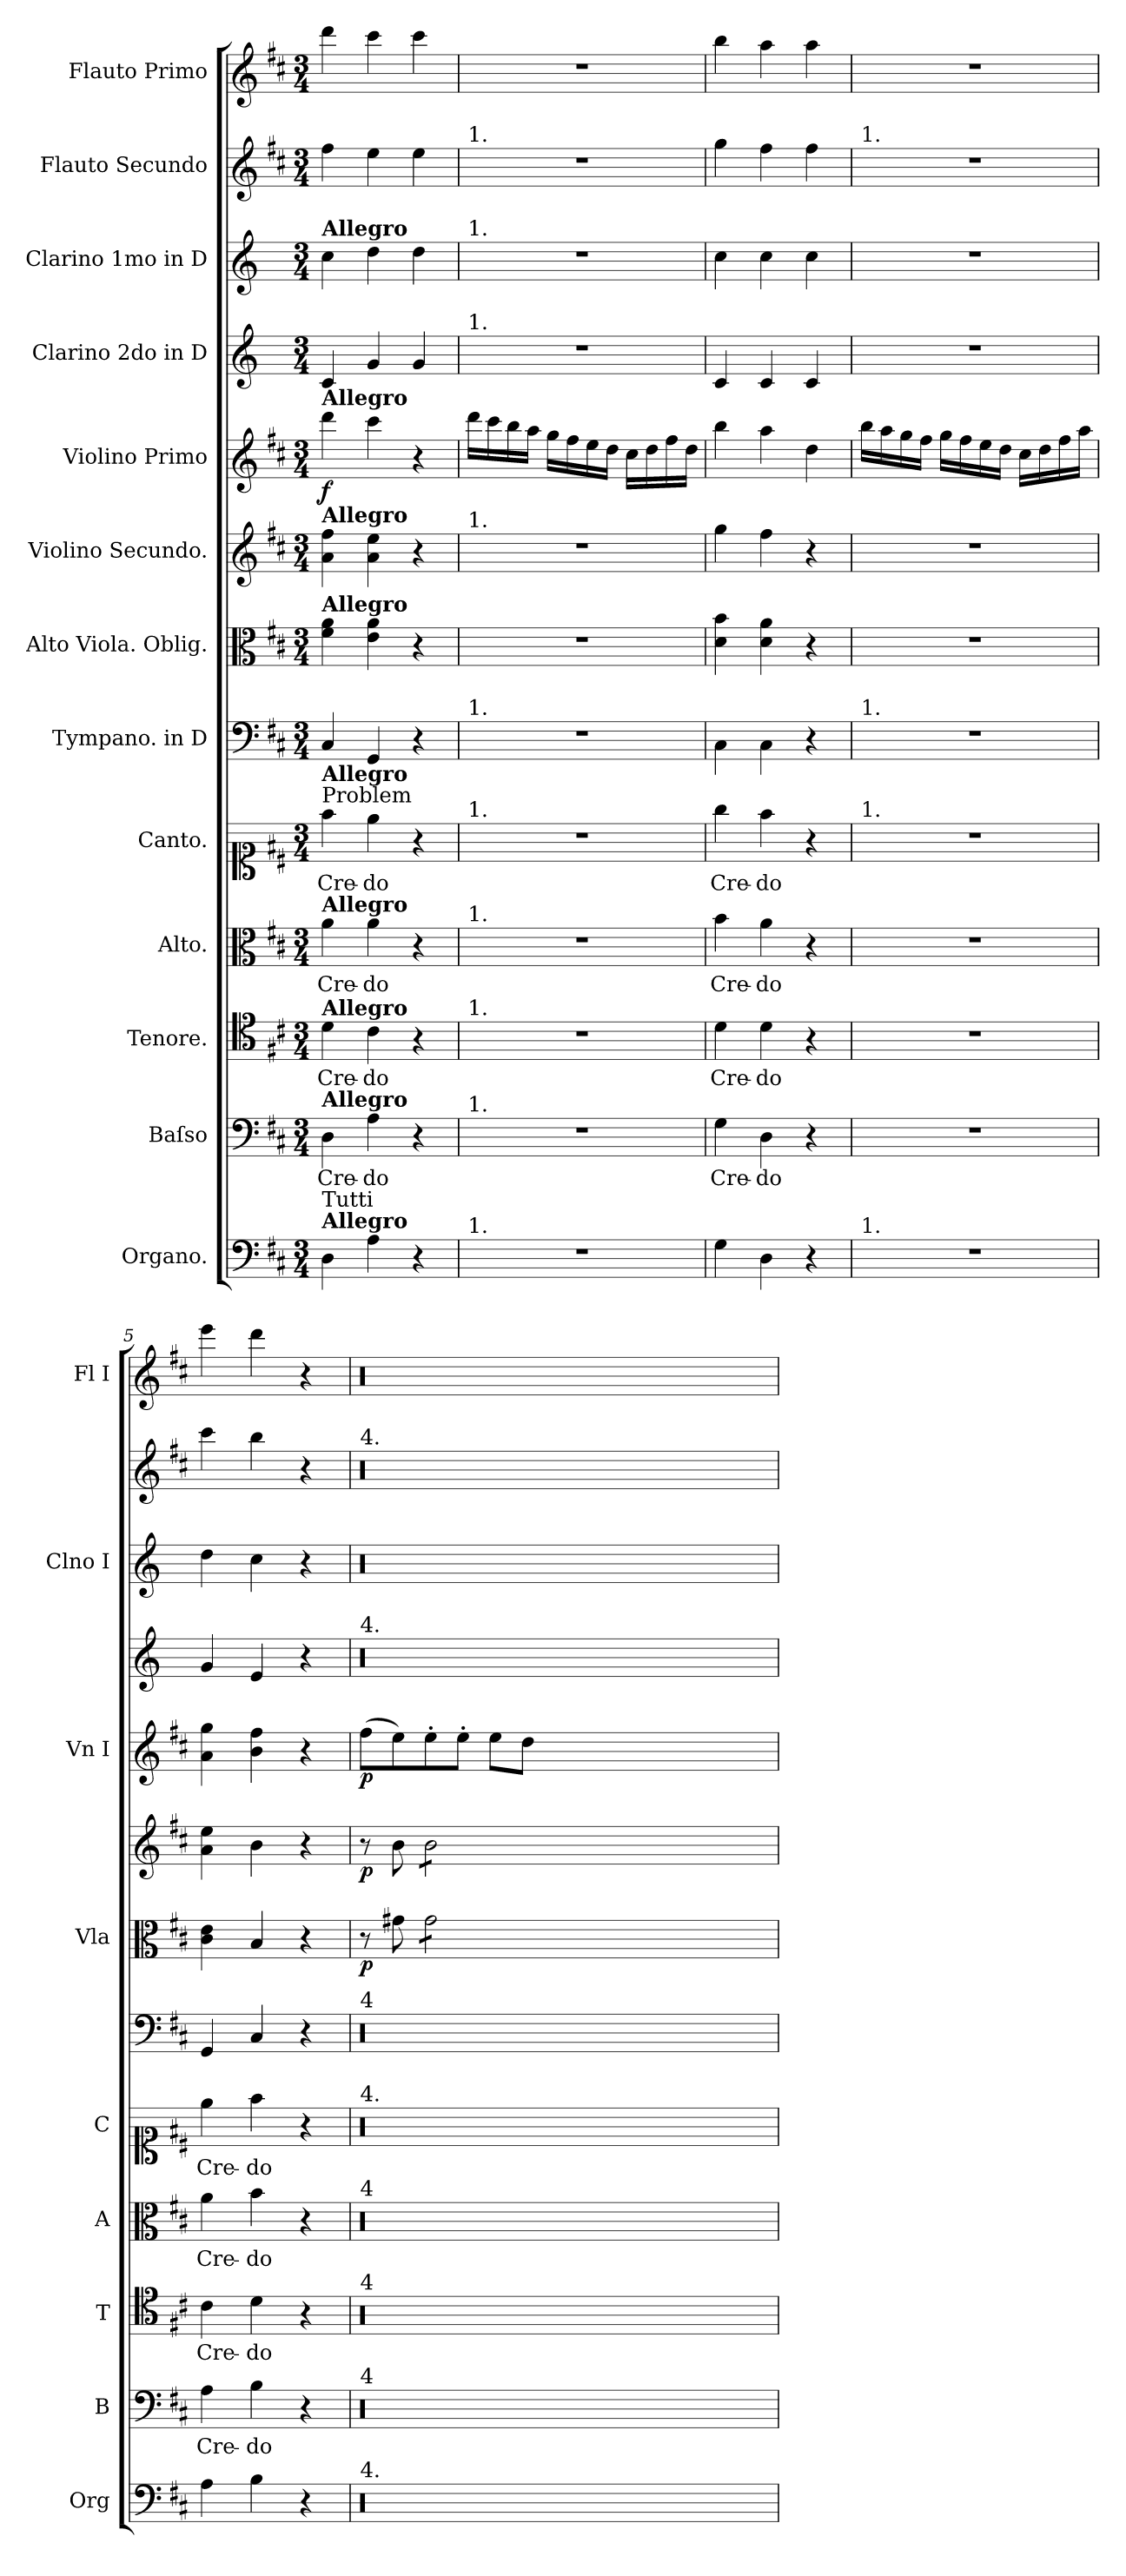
**kern	**kern	**text	**kern	**text	**kern	**text	**kern	**text	**kern	**kern	**dynam	**kern	**dynam	**kern	**dynam	**kern	**kern	**kern	**kern
*part13	*part12	*part12	*part11	*part11	*part10	*part10	*part9	*part9	*part8	*part7	*part7	*part6	*part6	*part5	*part5	*part4	*part3	*part2	*part1
*staff13	*staff12	*staff12	*staff11	*staff11	*staff10	*staff10	*staff9	*staff9	*staff8	*staff7	*staff7	*staff6	*staff6	*staff5	*staff5	*staff4	*staff3	*staff2	*staff1
*I"Organo.	*I"Baſso	*	*I"Tenore.	*	*I"Alto.	*	*I"Canto.	*	*I"Tympano. in D	*I"Alto Viola. Oblig.	*	*I"Violino Secundo.	*	*I"Violino Primo	*	*I"Clarino 2do in D	*I"Clarino 1mo in D	*I"Flauto Secundo	*I"Flauto Primo
*I'Org	*I'B	*	*I'T	*	*I'A	*	*I'C	*	*	*I'Vla	*	*	*	*I'Vn I	*	*	*I'Clno I	*	*I'Fl I
*clefF4	*clefF4	*	*clefC4	*	*clefC3	*	*clefC1	*	*clefF4	*clefC3	*	*clefG2	*	*clefG2	*	*clefG2	*clefG2	*clefG2	*clefG2
*	*	*	*	*	*	*	*	*	*	*	*	*	*	*	*	*ITrd-1c-2	*ITrd-1c-2	*	*
*k[f#c#]	*k[f#c#]	*	*k[f#c#]	*	*k[f#c#]	*	*k[f#c#]	*	*k[f#c#]	*k[f#c#]	*	*k[f#c#]	*	*k[f#c#]	*	*k[f#c#]	*k[f#c#]	*k[f#c#]	*k[f#c#]
*D:	*D:	*	*D:	*	*D:	*	*D:	*	*D:	*D:	*	*D:	*	*D:	*	*	*	*D:	*D:
*M3/4	*M3/4	*	*M3/4	*	*M3/4	*	*M3/4	*	*M3/4	*M3/4	*	*M3/4	*	*M3/4	*	*M3/4	*M3/4	*M3/4	*M3/4
=1	=1	=1	=1	=1	=1	=1	=1	=1	=1	=1	=1	=1	=1	=1	=1	=1	=1	=1	=1
!	!	!	!	!	!	!	!	!	!	!	!	!	!	!	!	!	!LO:TX:a:B:t=Allegro	!	!
!	!	!	!	!	!	!	!	!	!	!	!	!	!	!LO:TX:a:B:t=Allegro	!	!	!	!	!
!	!	!	!	!	!	!	!	!	!	!	!	!LO:TX:a:B:t=Allegro	!	!	!	!	!	!	!
!	!	!	!	!	!	!	!	!	!	!LO:TX:a:B:t=Allegro	!	!	!	!	!	!	!	!	!
!	!	!	!	!	!	!	!LO:TX:a:t=Problem	!	!	!	!	!	!	!	!	!	!	!	!
!	!	!	!	!	!	!	!LO:TX:a:B:t=Allegro	!	!	!	!	!	!	!	!	!	!	!	!
!	!	!	!	!	!LO:TX:a:B:t=Allegro	!	!	!	!	!	!	!	!	!	!	!	!	!	!
!	!	!	!LO:TX:a:B:t=Allegro	!	!	!	!	!	!	!	!	!	!	!	!	!	!	!	!
!	!LO:TX:a:B:t=Allegro	!	!	!	!	!	!	!	!	!	!	!	!	!	!	!	!	!	!
!LO:TX:a:B:t=Allegro	!	!	!	!	!	!	!	!	!	!	!	!	!	!	!	!	!	!	!
!LO:TX:a:t=Tutti	!	!	!	!	!	!	!	!	!	!	!	!	!	!	!	!	!	!	!
4D\	4D\	Cre-	4d\	Cre-	4a\	Cre-	4ff#\	Cre-	4C#/	4f#\ 4a\	fo	4a\ 4ff#\	fo	4ddd\	f	4d/	4dd\	4ff#\	4ddd\
4A\	4A\	-do	4c#\	-do	4a\	-do	4ee\	-do	4GG/	4e\ 4a\	.	4a\ 4ee\	.	4ccc#\	.	4a/	4ee\	4ee\	4ccc#\
4r	4r	.	4r	.	4r	.	4r	.	4r	4r	.	4r	.	4r	.	4a/	4ee\	4ee\	4ccc#\
=2	=2	=2	=2	=2	=2	=2	=2	=2	=2	=2	=2	=2	=2	=2	=2	=2	=2	=2	=2
!	!	!	!	!	!	!	!	!	!	!	!	!	!	!	!	!	!	!LO:TX:a:t=1.	!
!	!	!	!	!	!	!	!	!	!	!	!	!	!	!	!	!	!LO:TX:a:t=1.	!	!
!	!	!	!	!	!	!	!	!	!	!	!	!	!	!	!	!LO:TX:a:t=1.	!	!	!
!	!	!	!	!	!	!	!	!	!	!	!	!LO:TX:a:t=1.	!	!	!	!	!	!	!
!	!	!	!	!	!	!	!	!	!LO:TX:a:t=1.	!	!	!	!	!	!	!	!	!	!
!	!	!	!	!	!	!	!LO:TX:a:t=1.	!	!	!	!	!	!	!	!	!	!	!	!
!	!	!	!	!	!LO:TX:a:t=1.	!	!	!	!	!	!	!	!	!	!	!	!	!	!
!	!	!	!LO:TX:a:t=1.	!	!	!	!	!	!	!	!	!	!	!	!	!	!	!	!
!	!LO:TX:a:t=1.	!	!	!	!	!	!	!	!	!	!	!	!	!	!	!	!	!	!
!LO:TX:a:t=1.	!	!	!	!	!	!	!	!	!	!	!	!	!	!	!	!	!	!	!
2.r	2.r	.	2.r	.	2.r	.	2.r	.	2.r	2.r	.	2.r	.	16ddd\LL	.	2.r	2.r	2.r	2.r
.	.	.	.	.	.	.	.	.	.	.	.	.	.	16ccc#\	.	.	.	.	.
.	.	.	.	.	.	.	.	.	.	.	.	.	.	16bb\	.	.	.	.	.
.	.	.	.	.	.	.	.	.	.	.	.	.	.	16aa\JJ	.	.	.	.	.
.	.	.	.	.	.	.	.	.	.	.	.	.	.	16gg\LL	.	.	.	.	.
.	.	.	.	.	.	.	.	.	.	.	.	.	.	16ff#\	.	.	.	.	.
.	.	.	.	.	.	.	.	.	.	.	.	.	.	16ee\	.	.	.	.	.
.	.	.	.	.	.	.	.	.	.	.	.	.	.	16dd\JJ	.	.	.	.	.
.	.	.	.	.	.	.	.	.	.	.	.	.	.	16cc#\LL	.	.	.	.	.
.	.	.	.	.	.	.	.	.	.	.	.	.	.	16dd\	.	.	.	.	.
.	.	.	.	.	.	.	.	.	.	.	.	.	.	16ff#\	.	.	.	.	.
.	.	.	.	.	.	.	.	.	.	.	.	.	.	16dd\JJ	.	.	.	.	.
=3	=3	=3	=3	=3	=3	=3	=3	=3	=3	=3	=3	=3	=3	=3	=3	=3	=3	=3	=3
4G\	4G\	Cre-	4d\	Cre-	4b\	Cre-	4gg\	Cre-	4C#\	4d\ 4b\	.	4gg\	.	4bb\	.	4d/	4dd\	4gg\	4bb\
4D\	4D\	-do	4d\	-do	4a\	-do	4ff#\	-do	4C#\	4d\ 4a\	.	4ff#\	.	4aa\	.	4d/	4dd\	4ff#\	4aa\
4r	4r	.	4r	.	4r	.	4r	.	4r	4r	.	4r	.	4dd\	.	4d/	4dd\	4ff#\	4aa\
=4	=4	=4	=4	=4	=4	=4	=4	=4	=4	=4	=4	=4	=4	=4	=4	=4	=4	=4	=4
!	!	!	!	!	!	!	!	!	!	!	!	!	!	!	!	!	!	!LO:TX:a:t=1.	!
!	!	!	!	!	!	!	!	!	!LO:TX:a:t=1.	!	!	!	!	!	!	!	!	!	!
!	!	!	!	!	!	!	!LO:TX:a:t=1.	!	!	!	!	!	!	!	!	!	!	!	!
!LO:TX:a:t=1.	!	!	!	!	!	!	!	!	!	!	!	!	!	!	!	!	!	!	!
2.r	2.r	.	2.r	.	2.r	.	2.r	.	2.r	2.r	.	2.r	.	16bb\LL	.	2.r	2.r	2.r	2.r
.	.	.	.	.	.	.	.	.	.	.	.	.	.	16aa\	.	.	.	.	.
.	.	.	.	.	.	.	.	.	.	.	.	.	.	16gg\	.	.	.	.	.
.	.	.	.	.	.	.	.	.	.	.	.	.	.	16ff#\JJ	.	.	.	.	.
.	.	.	.	.	.	.	.	.	.	.	.	.	.	16gg\LL	.	.	.	.	.
.	.	.	.	.	.	.	.	.	.	.	.	.	.	16ff#\	.	.	.	.	.
.	.	.	.	.	.	.	.	.	.	.	.	.	.	16ee\	.	.	.	.	.
.	.	.	.	.	.	.	.	.	.	.	.	.	.	16dd\JJ	.	.	.	.	.
.	.	.	.	.	.	.	.	.	.	.	.	.	.	16cc#\LL	.	.	.	.	.
.	.	.	.	.	.	.	.	.	.	.	.	.	.	16dd\	.	.	.	.	.
.	.	.	.	.	.	.	.	.	.	.	.	.	.	16ff#\	.	.	.	.	.
.	.	.	.	.	.	.	.	.	.	.	.	.	.	16aa\JJ	.	.	.	.	.
=5	=5	=5	=5	=5	=5	=5	=5	=5	=5	=5	=5	=5	=5	=5	=5	=5	=5	=5	=5
4A\	4A\	Cre-	4c#\	Cre-	4a\	Cre-	4ee\	Cre-	4GG/	4c#\ 4e\	.	4a\ 4ee\	.	4a\ 4gg\	.	4a/	4ee\	4ccc#\	4eee\
4B\	4B\	-do	4d\	-do	4b\	-do	4ff#\	-do	4C#/	4B/	.	4b\	.	4b\ 4ff#\	.	4f#/	4dd\	4bb\	4ddd\
4r	4r	.	4r	.	4r	.	4r	.	4r	4r	.	4r	.	4r	.	4r	4r	4r	4r
=6	=6	=6	=6	=6	=6	=6	=6	=6	=6	=6	=6	=6	=6	=6	=6	=6	=6	=6	=6
!	!	!	!	!	!	!	!	!	!	!	!	!	!	!	!	!	!	!LO:TX:a:t=4.	!
!	!	!	!	!	!	!	!	!	!	!	!	!	!	!	!	!LO:TX:a:t=4.	!	!	!
!	!	!	!	!	!	!	!	!	!LO:TX:a:t=4	!	!	!	!	!	!	!	!	!	!
!	!	!	!	!	!	!	!LO:TX:a:t=4.	!	!	!	!	!	!	!	!	!	!	!	!
!	!	!	!	!	!LO:TX:a:t=4	!	!	!	!	!	!	!	!	!	!	!	!	!	!
!	!	!	!LO:TX:a:t=4	!	!	!	!	!	!	!	!	!	!	!	!	!	!	!	!
!	!LO:TX:a:t=4	!	!	!	!	!	!	!	!	!	!	!	!	!	!	!	!	!	!
!LO:TX:a:t=4.	!	!	!	!	!	!	!	!	!	!	!	!	!	!	!	!	!	!	!
!LO:N:vis=00	!LO:N:vis=00	!	!LO:N:vis=00	!	!LO:N:vis=00	!	!LO:N:vis=00	!	!LO:N:vis=00	!	!	!	!	!	!	!LO:N:vis=00	!LO:N:vis=00	!LO:N:vis=00	!LO:N:vis=00
0.r	0.r	.	0.r	.	0.r	.	0.r	.	0.r	8r	p	8r	p	(8ff#\L	p	0.r	0.r	0.r	0.r
.	.	.	.	.	.	.	.	.	.	8g#X\	.	8b\	.	8ee\)	.	.	.	.	.
*	*	*	*	*	*	*	*	*	*	*tremolo	*	*	*	*	*	*	*	*	*
*	*	*	*	*	*	*	*	*	*	*	*	*tremolo	*	*	*	*	*	*	*
.	.	.	.	.	.	.	.	.	.	8g#\L	.	8b\L	.	8ee'\	.	.	.	.	.
.	.	.	.	.	.	.	.	.	.	8g#\	.	8b\	.	8ee'\J	.	.	.	.	.
.	.	.	.	.	.	.	.	.	.	8g#\	.	8b\	.	8ee\L	.	.	.	.	.
.	.	.	.	.	.	.	.	.	.	8g#\J	.	8b\J	.	8dd\J	.	.	.	.	.
*	*	*	*	*	*	*	*	*	*	*	*	*Xtremolo	*	*	*	*	*	*	*
*	*	*	*	*	*	*	*	*	*	*Xtremolo	*	*	*	*	*	*	*	*	*
.	.	.	.	.	.	.	.	.	.	0ryy	.	0ryy	.	0ryy	.	.	.	.	.
.	.	.	.	.	.	.	.	.	.	4ryy	.	4ryy	.	4ryy	.	.	.	.	.
=	=	=	=	=	=	=	=	=	=	=	=	=	=	=	=	=	=	=	=
*-	*-	*-	*-	*-	*-	*-	*-	*-	*-	*-	*-	*-	*-	*-	*-	*-	*-	*-	*-
